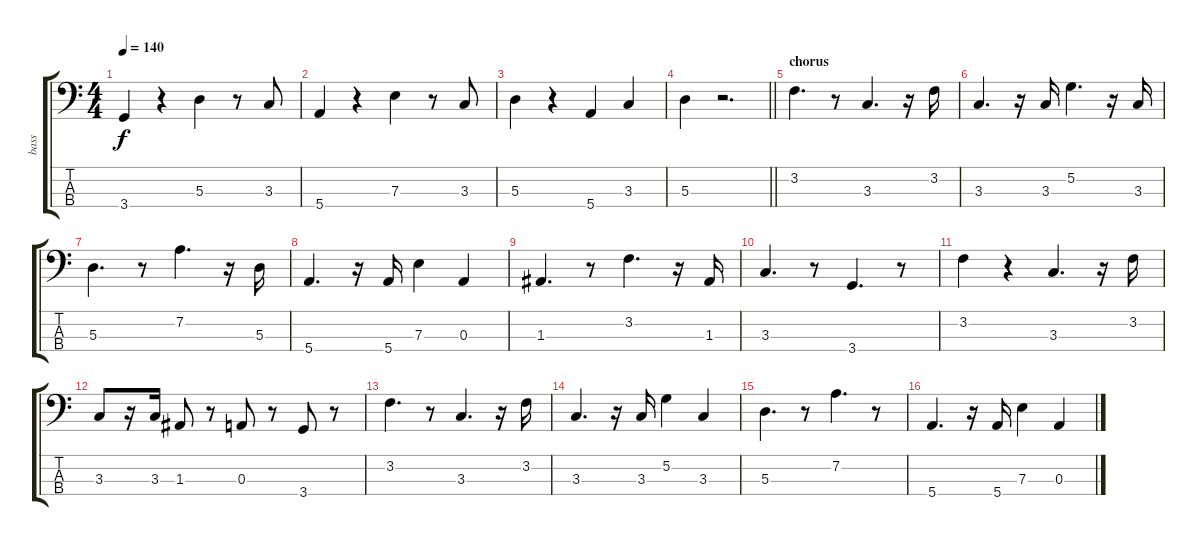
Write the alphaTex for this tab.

\track ("bass" "bass") {instrument electricbassfinger}
\staff {score tabs}
\tuning (G2 D2 A1 E1) {hide}
\ts (4 4)
\tempo 140
\clef f4
\ks c
3.4.4{dy f} r.4 5.3.4 r.8 3.3.8 |
5.4.4 r.4 7.3.4 r.8 3.3.8 |
5.3.4 r.4 5.4.4 3.3.4 |
\barLineRight lightlight
5.3.4 r.2{d} |
\section ("" "chorus")
3.2.4{d} r.8 3.3.4{d} r.16 3.2.16 |
3.3.4{d} r.16 3.3.16 5.2.4{d} r.16 3.3.16 |
5.3.4{d} r.8 7.2.4{d} r.16 5.3.16 |
5.4.4{d} r.16 5.4.16 7.3.4 0.3.4 |
1.3.4{d} r.8 3.2.4{d} r.16 1.3.16 |
3.3.4{d} r.8 3.4.4{d} r.8 |
3.2.4 r.4 3.3.4{d} r.16 3.2.16 |
3.3.8 r.16 3.3.16 1.3.8 r.8 0.3.8 r.8 3.4.8 r.8 |
3.2.4{d} r.8 3.3.4{d} r.16 3.2.16 |
3.3.4{d} r.16 3.3.16 5.2.4 3.3.4 |
5.3.4{d} r.8 7.2.4{d} r.8 |
5.4.4{d} r.16 5.4.16 7.3.4 0.3.4
